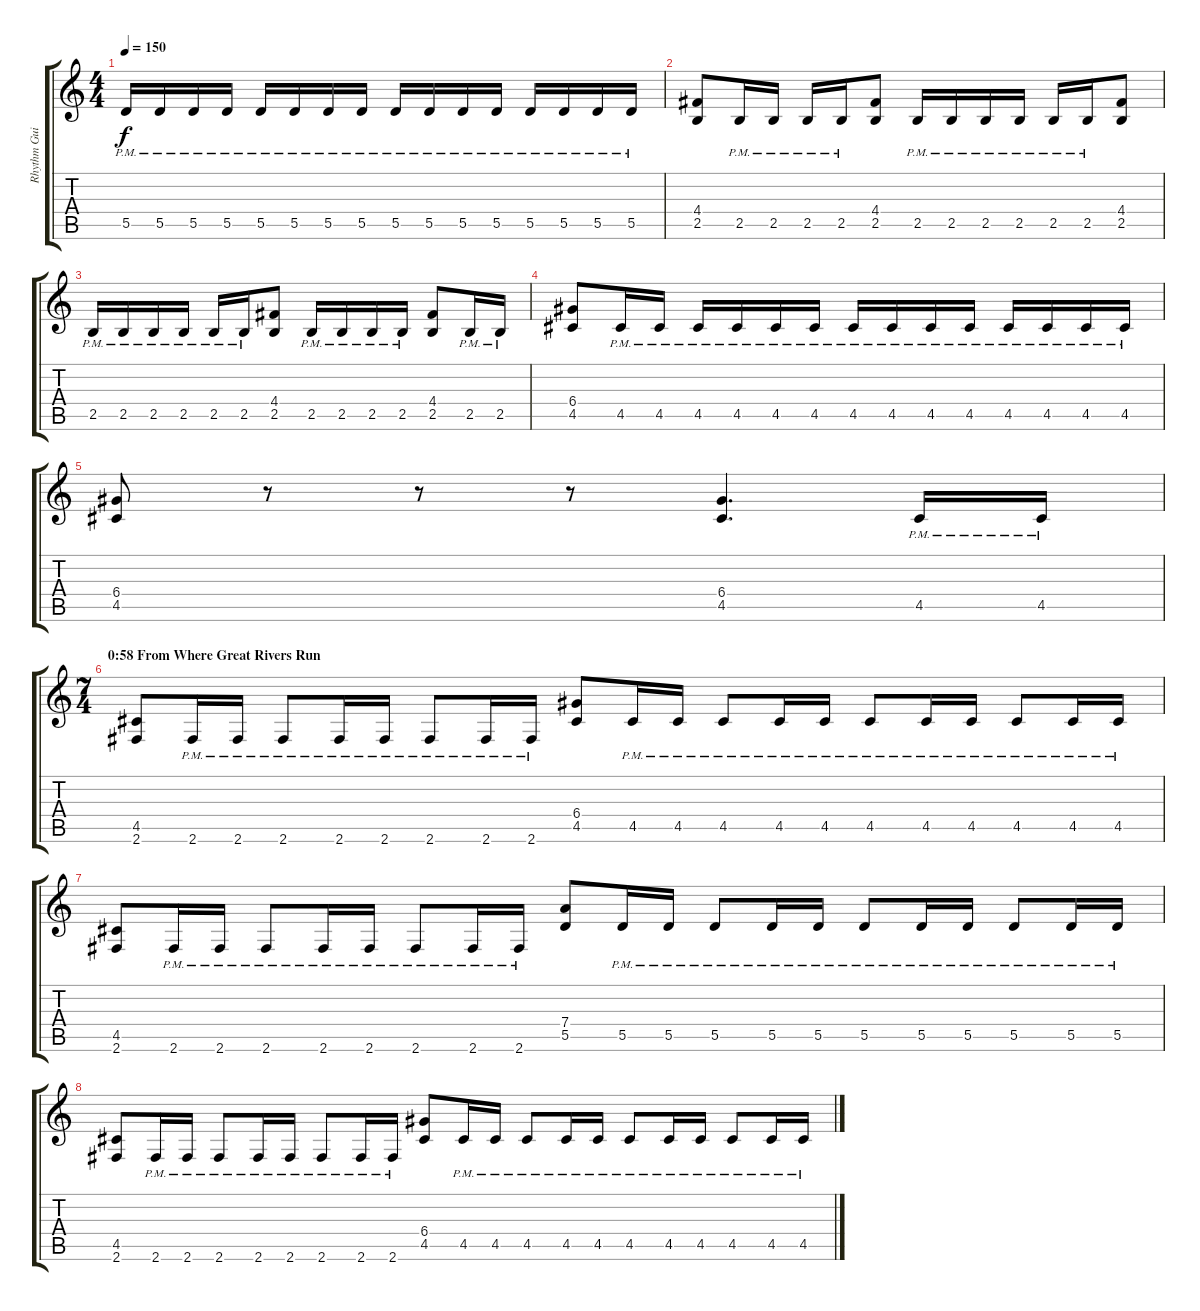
\track ("Rhythm Guitar" "Rhythm Gui") {instrument distortionguitar}
\staff {score tabs}
\tuning (E4 B3 G3 D3 A2 E2) {hide}
\ts (4 4)
\tempo 150
\clef g2
\ks c
5.5{pm}.16{dy f} 5.5{pm}.16 5.5{pm}.16 5.5{pm}.16 5.5{pm}.16 5.5{pm}.16 5.5{pm}.16 5.5{pm}.16 5.5{pm}.16 5.5{pm}.16 5.5{pm}.16 5.5{pm}.16 5.5{pm}.16 5.5{pm}.16 5.5{pm}.16 5.5{pm}.16 |
(4.4 2.5).8 2.5{pm}.16 2.5{pm}.16 2.5{pm}.16 2.5{pm}.16 (4.4 2.5).8 2.5{pm}.16 2.5{pm}.16 2.5{pm}.16 2.5{pm}.16 2.5{pm}.16 2.5{pm}.16 (4.4 2.5).8 |
2.5{pm}.16 2.5{pm}.16 2.5{pm}.16 2.5{pm}.16 2.5{pm}.16 2.5{pm}.16 (4.4 2.5).8 2.5{pm}.16 2.5{pm}.16 2.5{pm}.16 2.5{pm}.16 (4.4 2.5).8 2.5{pm}.16 2.5{pm}.16 |
(6.4 4.5).8 4.5{pm}.16 4.5{pm}.16 4.5{pm}.16 4.5{pm}.16 4.5{pm}.16 4.5{pm}.16 4.5{pm}.16 4.5{pm}.16 4.5{pm}.16 4.5{pm}.16 4.5{pm}.16 4.5{pm}.16 4.5{pm}.16 4.5{pm}.16 |
(6.4 4.5).8 r.8 r.8 r.8 (6.4 4.5).4{d} 4.5{pm}.16 4.5{pm}.16 |
\ts (7 4)
\section ("" "0:58 From Where Great Rivers Run")
(4.5 2.6).8 2.6{pm}.16 2.6{pm}.16 2.6{pm}.8 2.6{pm}.16 2.6{pm}.16 2.6{pm}.8 2.6{pm}.16 2.6{pm}.16 (6.4 4.5).8 4.5{pm}.16 4.5{pm}.16 4.5{pm}.8 4.5{pm}.16 4.5{pm}.16 4.5{pm}.8 4.5{pm}.16 4.5{pm}.16 4.5{pm}.8 4.5{pm}.16 4.5{pm}.16 |
(4.5 2.6).8 2.6{pm}.16 2.6{pm}.16 2.6{pm}.8 2.6{pm}.16 2.6{pm}.16 2.6{pm}.8 2.6{pm}.16 2.6{pm}.16 (7.4 5.5).8 5.5{pm}.16 5.5{pm}.16 5.5{pm}.8 5.5{pm}.16 5.5{pm}.16 5.5{pm}.8 5.5{pm}.16 5.5{pm}.16 5.5{pm}.8 5.5{pm}.16 5.5{pm}.16 |
(4.5 2.6).8 2.6{pm}.16 2.6{pm}.16 2.6{pm}.8 2.6{pm}.16 2.6{pm}.16 2.6{pm}.8 2.6{pm}.16 2.6{pm}.16 (6.4 4.5).8 4.5{pm}.16 4.5{pm}.16 4.5{pm}.8 4.5{pm}.16 4.5{pm}.16 4.5{pm}.8 4.5{pm}.16 4.5{pm}.16 4.5{pm}.8 4.5{pm}.16 4.5{pm}.16
